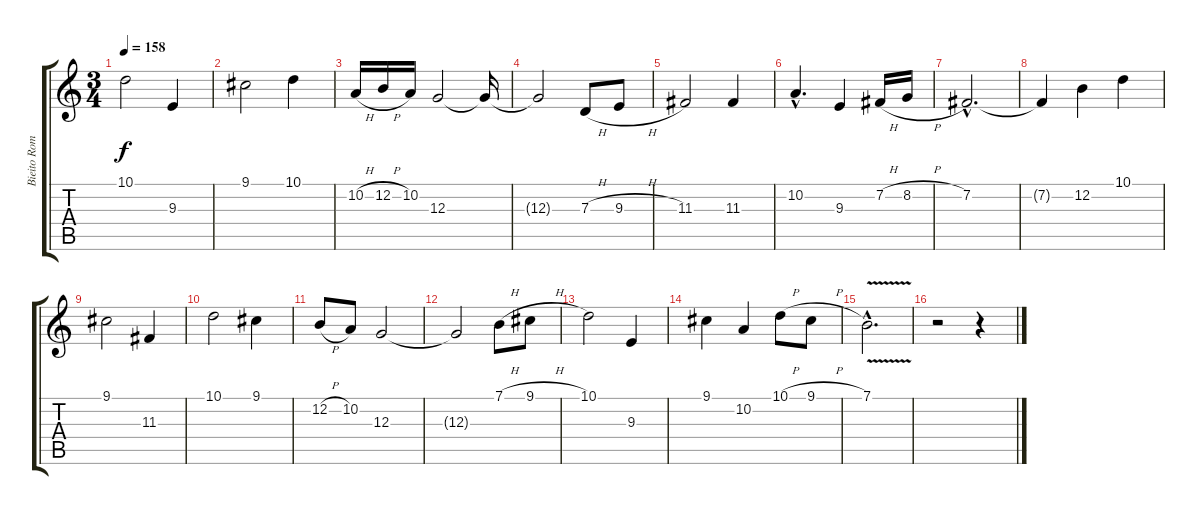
\track ("Bieito Romero" "Bieito Rom") {instrument bagpipe}
\staff {score tabs}
\tuning (E4 B3 G3 D3 A2 E2) {hide}
\ts (3 4)
\tempo 158
\clef g2
\ks c
10.1.2{dy f} 9.3.4 |
9.1.2 10.1.4 |
10.2{h}.16 12.2{h}.16 10.2.16 12.3.2 12.3{t}.16 |
12.3{t}.2 7.3{h}.8 9.3{h}.8 |
11.3.2 11.3.4 |
10.2{hac}.4{d} 9.3.4 7.2{h}.16 8.2{h}.16 |
7.2{hac}.2{d} |
7.2{t}.4 12.2.4 10.1.4 |
9.1.2 11.3.4 |
10.1.2 9.1.4 |
12.2{h}.8 10.2.8 12.3.2 |
12.3{t}.2 7.1{h}.8 9.1{h}.8 |
10.1.2 9.3.4 |
9.1.4 10.2.4 10.1{h}.8 9.1{h}.8 |
7.1{v hac}.2{d} |
r.2 r.4
